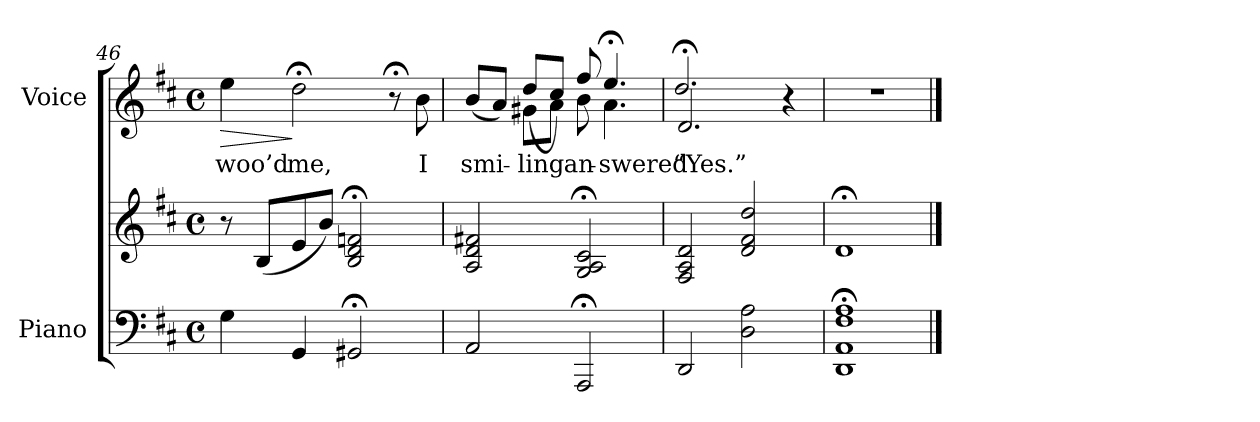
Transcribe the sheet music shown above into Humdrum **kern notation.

**kern	**kern	**kern	**text	**dynam
*part2	*part2	*part1	*part1	*part1
*staff3	*staff2	*staff1	*staff1	*staff1
*I"Piano	*	*I"Voice	*	*
*I'Pno	*	*	*	*
!!LO:LB:g=z
*clefF4	*clefG2	*clefG2	*	*
*k[f#c#]	*k[f#c#]	*k[f#c#]	*	*
*M4/4	*M4/4	*M4/4	*	*
*met(c)	*met(c)	*met(c)	*	*
=46	=46	=46	=46	=46
!	!	!	!LO:LY:b	!LO:HP:b
4G\	8r	4ee\	woo’d	>
.	(8B/L	.	.	.
!	!	!	!LO:LY:b	!
4GG/	8e/	2dd;<\	me,	]
.	8b/J)	.	.	.
2GG#X;</	2B/;< 2d/;< 2fn/;<	.	.	.
.	.	8r;<	.	.
!	!	!	!LO:LY:b	!
.	.	8b\	I	.
=47	=47	=47	=47	=47
!	!	!	!LO:LY:b	!
*	*	*^	*	*
2AA/	2A/ 2d/ 2f#X/	(8b/L	4ryy	smi-	.
.	.	8a/J)	.	.	.
!	!	!	!	!LO:LY:b	!
.	.	8g#X\L	(8dd/L	-ling	.
.	.	8a\J	8cc#/J)	.	.
!	!	!	!	!LO:LY:b	!
2AAA;</	2G/;< 2A/;< 2c#/;<	8b\	8ff#/	an-	.
!	!	!	!	!LO:LY:b	!
.	.	4.a;<\	4.ee/	-swered	.
=48	=48	=48	=48	=48	=48
!	!	!	!	!LO:LY:b	!
2DD/	2F#/ 2A/ 2d/	2.d;</	2.dd/	“Yes.”	.
2D\ 2A\	2d/ 2f#/ 2dd/	.	.	.	.
.	.	4r	4ryy	.	.
*	*	*v	*v	*	*
=49	=49	=49	=49	=49
*^	*	*	*	*
1F#; 1A;	1DD 1AA	1d;<	1r	.	.
*v	*v	*	*	*	*
==	==	==	==	==
*-	*-	*-	*-	*-
